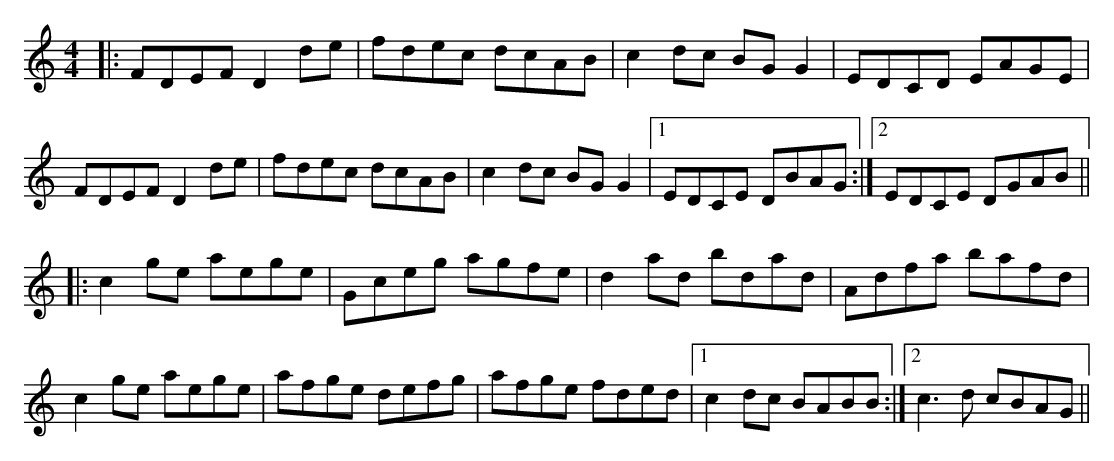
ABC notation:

X:1
M:4/4
K:Gmix
|:FDEF D2 de|fdec dcAB|c2 dc BG G2|EDCD EAGE|
FDEF D2 de|fdec dcAB|c2 dc BG G2|1 EDCE DBAG:|2 EDCE DGAB||
|:c2 ge aege|Gceg agfe|d2 ad bdad|Adfa bafd|
c2 ge aege|afge defg|afge fded|1 c2 dc BABB:|2 c3 d cBAG||
